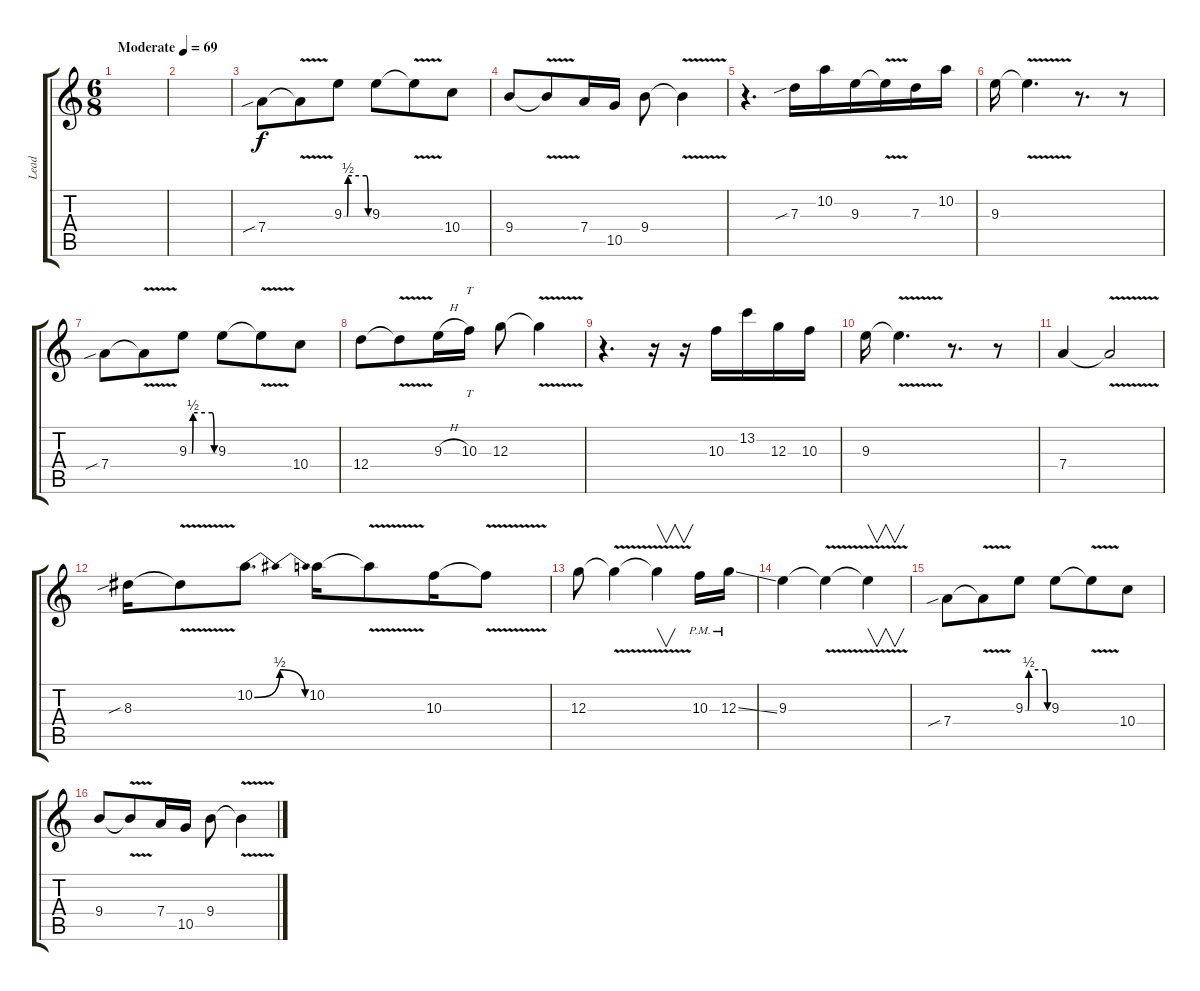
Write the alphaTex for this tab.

\track ("Lead" "Lead") {instrument distortionguitar}
\staff {score tabs}
\tuning (E4 B3 G3 D3 A2 E2) {hide}
\ts (6 8)
\tempo (69 "Moderate")
\clef g2
\ks c
|
|
7.4{sib}.8 7.4{v t}.8 9.3{be (custom 0 0 8 0 10 2 55 2 60 0)}.8 9.3.8 9.3{v t}.8 10.4.8 |
9.4.8 9.4{v t}.8 7.4.16 10.5.16 9.4.8 9.4{v t}.4 |
r.4{d} 7.3{sib}.16 10.2.16 9.3.16 9.3{v t}.16 7.3.16 10.2.16 |
9.3.16 9.3{v t}.4{d} r.8{d} r.8 |
7.4{sib}.8 7.4{v t}.8 9.3{be (custom 0 0 8 0 10 2 55 2 60 0)}.8 9.3.8 9.3{v t}.8 10.4.8 |
12.4.8 12.4{v t}.8 9.3{h}.16 10.3.16{tt} 12.3.8 12.3{v t}.4 |
r.4{d} r.16 r.16 10.3.16 13.2.16 12.3.16 10.3.16 |
9.3.16 9.3{v t}.4{d} r.8{d} r.8 |
7.4.4 7.4{v t}.2 |
8.3{sib}.16 8.3{v t}.8 10.2{be (bendrelease 0 0 10 2 50 2 60 0)}.8{d} 10.2.16 10.2{v t}.8 10.3.16 10.3{v t}.8 |
12.3.8 12.3{v t}.4 12.3{t}.4{v} 10.3{pm}.16 12.3{ss pm}.16 |
9.3.4 9.3{v t}.4 9.3{t}.4{v} |
7.4{sib}.8 7.4{v t}.8 9.3{be (custom 0 0 8 0 10 2 55 2 60 0)}.8 9.3.8 9.3{v t}.8 10.4.8 |
9.4.8 9.4{v t}.8 7.4.16 10.5.16 9.4.8 9.4{v t}.4
